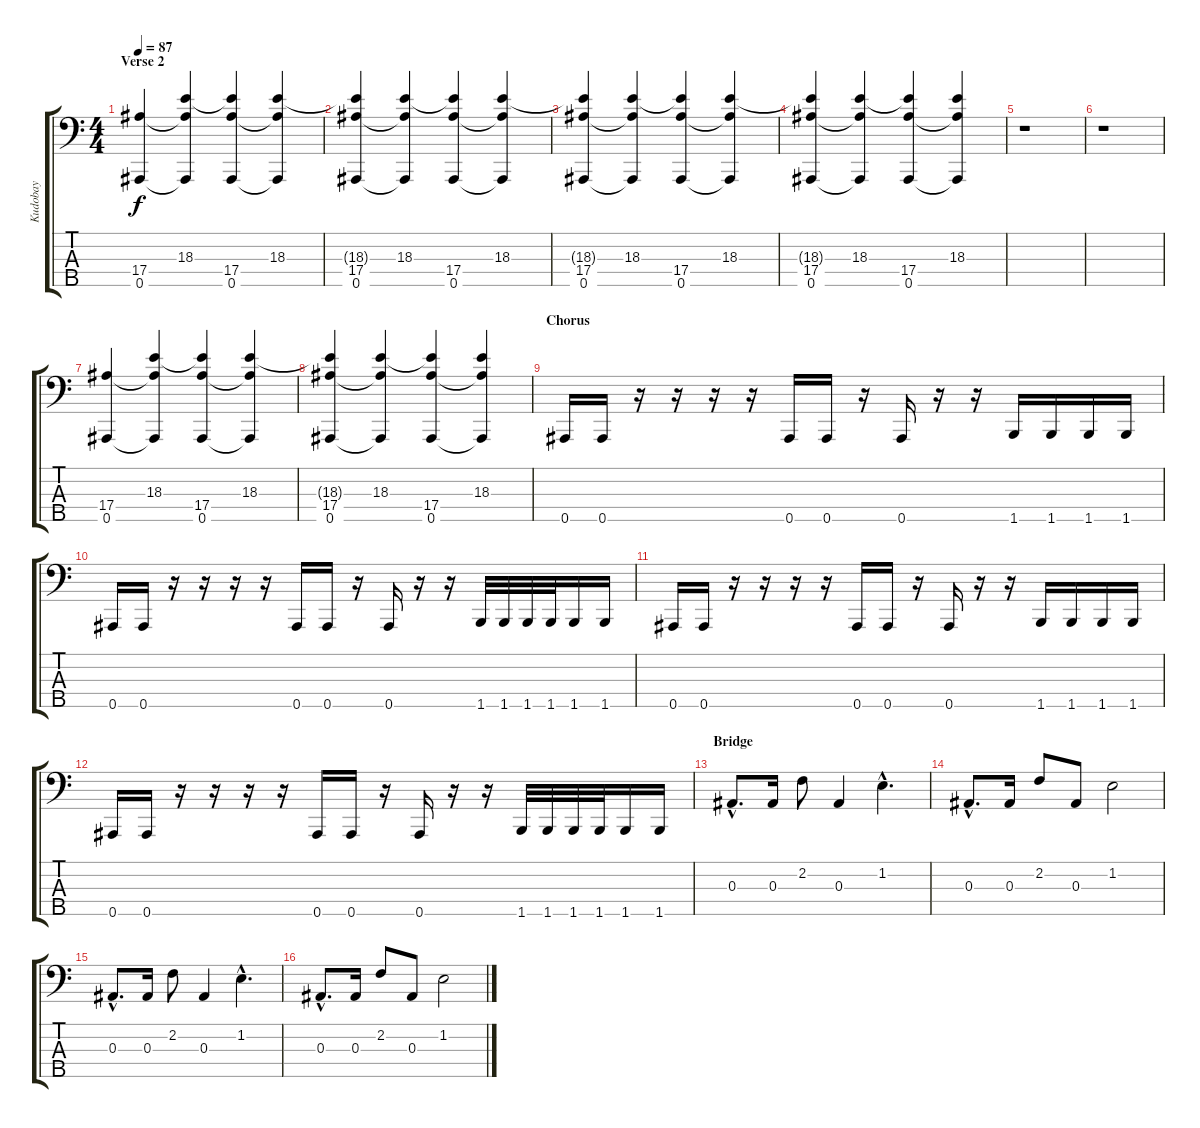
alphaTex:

\track ("Kudobay" "Kudobay") {instrument electricbassfinger}
\staff {score tabs}
\tuning (Ab2 Eb2 Bb1 F1 Bb0) {hide}
\ts (4 4)
\section ("" "Verse 2")
\tempo 87
\clef f4
\ks c
(17.4 0.5).4{dy f} (18.3 17.4{t} 0.5{t}).4 (18.3{t} 17.4 0.5).4 (18.3 17.4{t} 0.5{t}).4 |
(18.3{t} 17.4 0.5).4 (18.3 17.4{t} 0.5{t}).4 (18.3{t} 17.4 0.5).4 (18.3 17.4{t} 0.5{t}).4 |
(18.3{t} 17.4 0.5).4 (18.3 17.4{t} 0.5{t}).4 (18.3{t} 17.4 0.5).4 (18.3 17.4{t} 0.5{t}).4 |
(18.3{t} 17.4 0.5).4 (18.3 17.4{t} 0.5{t}).4 (18.3{t} 17.4 0.5).4 (18.3 17.4{t} 0.5{t}).4 |
r.1 |
r.1 |
(17.4 0.5).4 (18.3 17.4{t} 0.5{t}).4 (18.3{t} 17.4 0.5).4 (18.3 17.4{t} 0.5{t}).4 |
(18.3{t} 17.4 0.5).4 (18.3 17.4{t} 0.5{t}).4 (18.3{t} 17.4 0.5).4 (18.3 17.4{t} 0.5{t}).4 |
\section ("" "Chorus")
0.5.16 0.5.16 r.16 r.16 r.16 r.16 0.5.16 0.5.16 r.16 0.5.16 r.16 r.16 1.5.16 1.5.16 1.5.16 1.5.16 |
0.5.16 0.5.16 r.16 r.16 r.16 r.16 0.5.16 0.5.16 r.16 0.5.16 r.16 r.16 1.5.32 1.5.32 1.5.32 1.5.32 1.5.16 1.5.16 |
0.5.16 0.5.16 r.16 r.16 r.16 r.16 0.5.16 0.5.16 r.16 0.5.16 r.16 r.16 1.5.16 1.5.16 1.5.16 1.5.16 |
0.5.16 0.5.16 r.16 r.16 r.16 r.16 0.5.16 0.5.16 r.16 0.5.16 r.16 r.16 1.5.32 1.5.32 1.5.32 1.5.32 1.5.16 1.5.16 |
\section ("" "Bridge")
0.3{hac}.8{d} 0.3.16 2.2.8 0.3.4 1.2{hac}.4{d} |
0.3{hac}.8{d} 0.3.16 2.2.8 0.3.8 1.2.2 |
0.3{hac}.8{d} 0.3.16 2.2.8 0.3.4 1.2{hac}.4{d} |
0.3{hac}.8{d} 0.3.16 2.2.8 0.3.8 1.2.2
